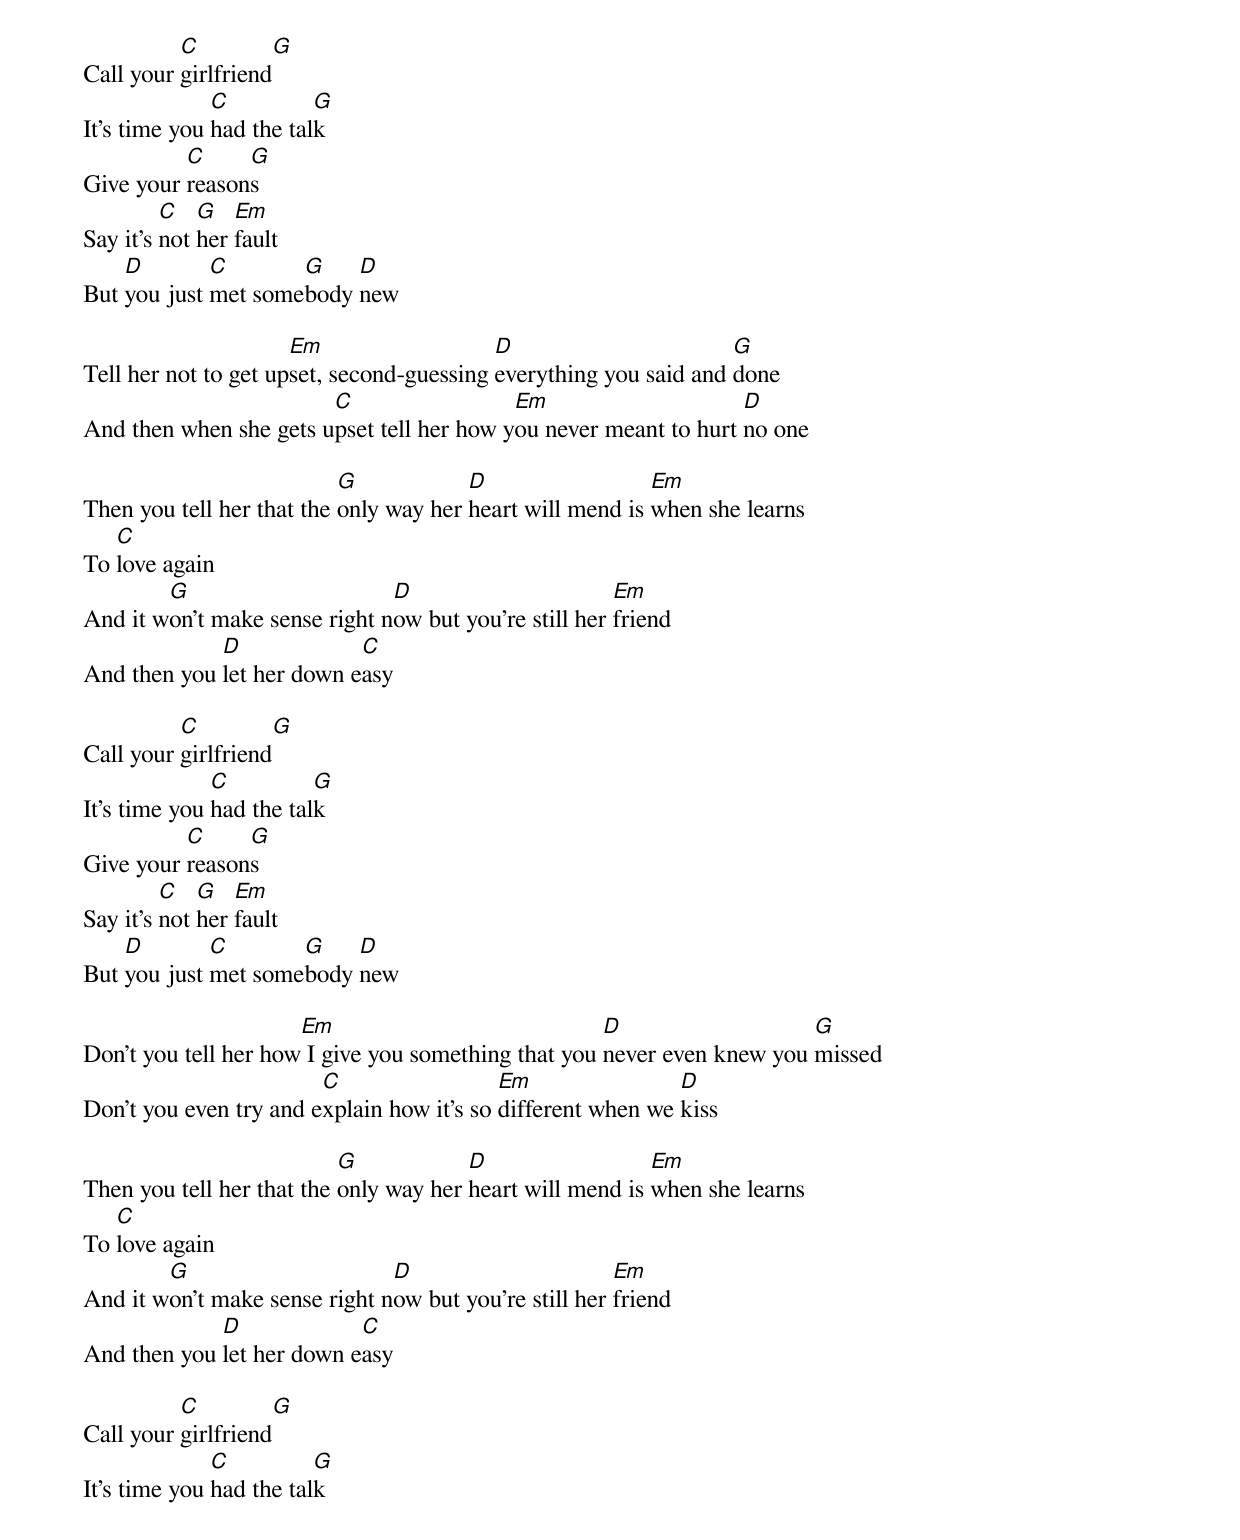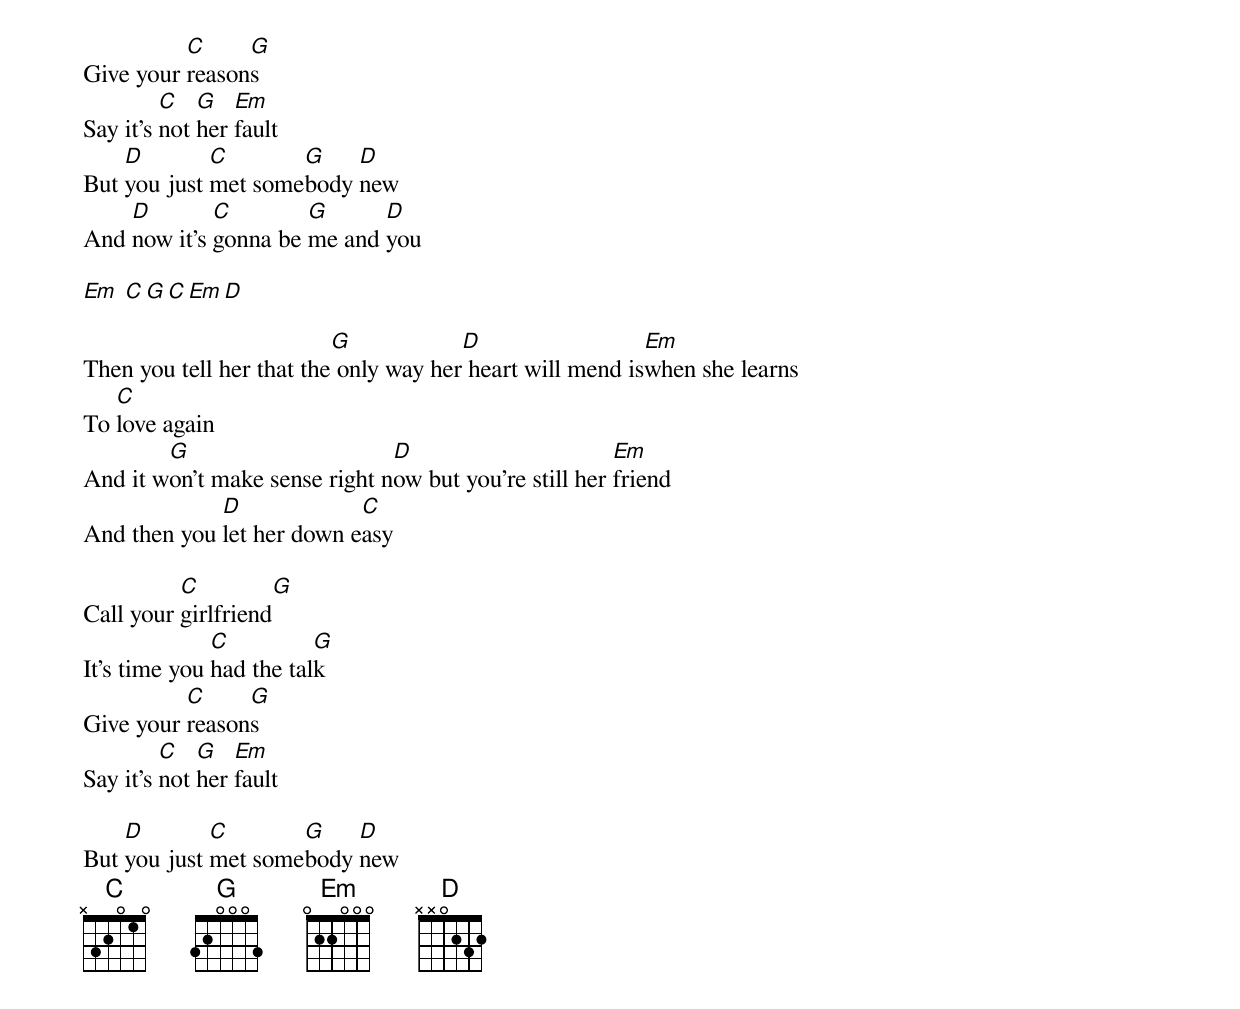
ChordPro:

Call your [C]girlfriend[G]
It's time you [C]had the tal[G]k
Give your [C]reason[G]s
Say it's [C]not [G]her [Em]fault
But [D]you just [C]met some[G]body [D]new

Tell her not to get up[Em]set, second-guessing [D]everything you said and [G]done
And then when she gets u[C]pset tell her how y[Em]ou never meant to hurt [D]no one

Then you tell her that the [G]only way her [D]heart will mend is [Em]when she learns
To [C]love again
And it w[G]on't make sense right n[D]ow but you're still her [Em]friend
And then you [D]let her down e[C]asy

Call your [C]girlfriend[G]
It's time you [C]had the tal[G]k
Give your [C]reason[G]s
Say it's [C]not [G]her [Em]fault
But [D]you just [C]met some[G]body [D]new

Don't you tell her how[Em] I give you something that you [D]never even knew you [G]missed
Don't you even try and e[C]xplain how it's so [Em]different when we [D]kiss

Then you tell her that the [G]only way her [D]heart will mend is [Em]when she learns
To [C]love again
And it w[G]on't make sense right n[D]ow but you're still her [Em]friend
And then you [D]let her down e[C]asy

Call your [C]girlfriend[G]
It's time you [C]had the tal[G]k
Give your [C]reason[G]s
Say it's [C]not [G]her [Em]fault
But [D]you just [C]met some[G]body [D]new
And [D]now it's [C]gonna be [G]me and [D]you

[Em] [C][G][C][Em][D]

Then you tell her that the[G] only way her[D] heart will mend is[Em]when she learns
To [C]love again
And it w[G]on't make sense right n[D]ow but you're still her [Em]friend
And then you [D]let her down e[C]asy

Call your [C]girlfriend[G]
It's time you [C]had the tal[G]k
Give your [C]reason[G]s
Say it's [C]not [G]her [Em]fault

But [D]you just [C]met some[G]body [D]new
